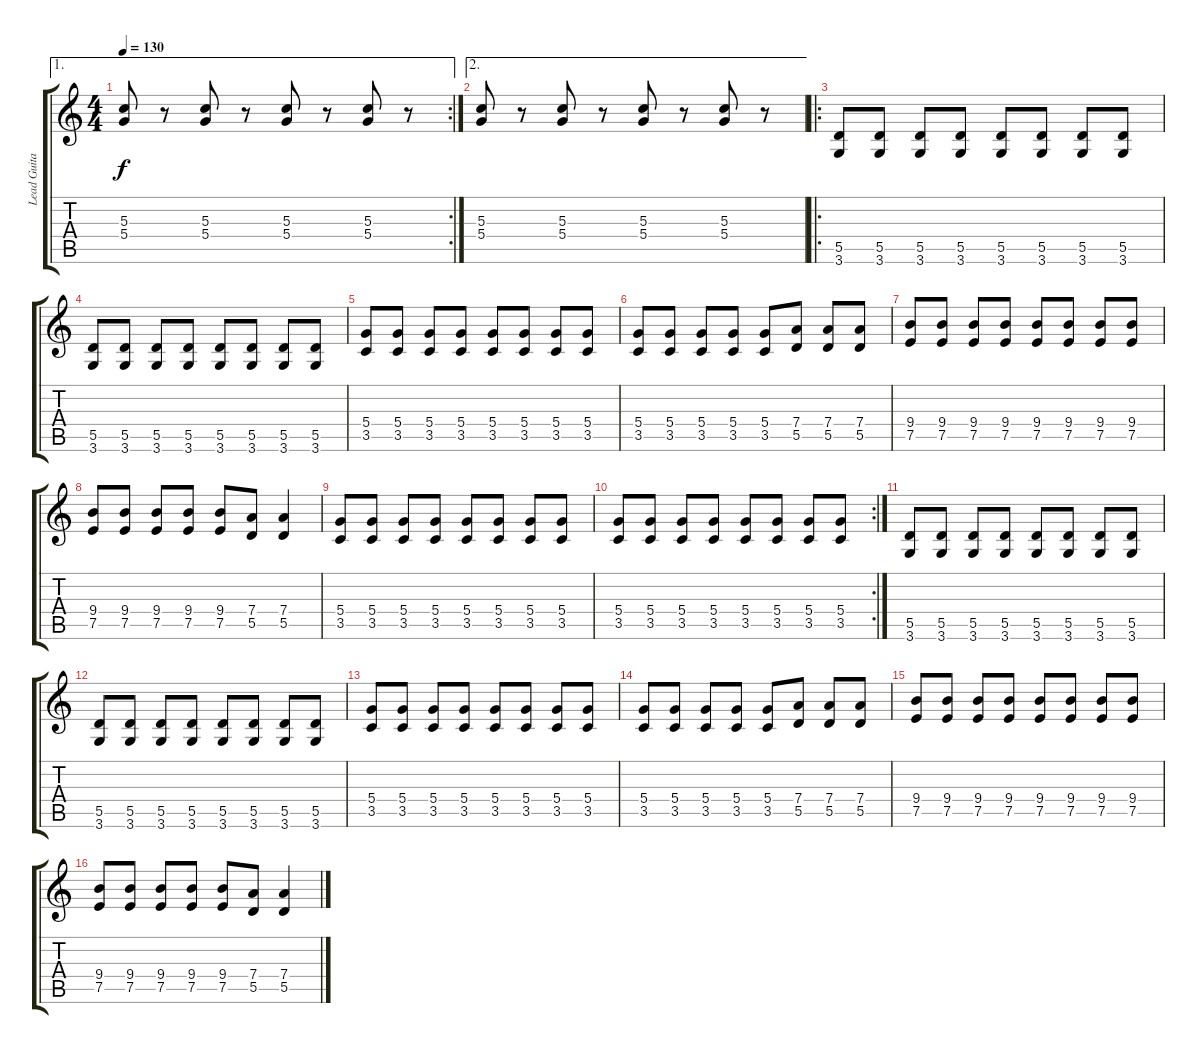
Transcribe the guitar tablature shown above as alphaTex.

\track ("Lead Guitar" "Lead Guita") {instrument overdrivenguitar}
\staff {score tabs}
\tuning (E4 B3 G3 D3 A2 E2) {hide}
\ae 1
\rc 2
\ts (4 4)
\tempo 130
\clef g2
\ks c
(5.3 5.4).8{dy f} r.8 (5.3 5.4).8 r.8 (5.3 5.4).8 r.8 (5.3 5.4).8 r.8 |
\ae 2
(5.3 5.4).8 r.8 (5.3 5.4).8 r.8 (5.3 5.4).8 r.8 (5.3 5.4).8 r.8 |
\ro
(5.5 3.6).8 (5.5 3.6).8 (5.5 3.6).8 (5.5 3.6).8 (5.5 3.6).8 (5.5 3.6).8 (5.5 3.6).8 (5.5 3.6).8 |
(5.5 3.6).8 (5.5 3.6).8 (5.5 3.6).8 (5.5 3.6).8 (5.5 3.6).8 (5.5 3.6).8 (5.5 3.6).8 (5.5 3.6).8 |
(5.4 3.5).8 (5.4 3.5).8 (5.4 3.5).8 (5.4 3.5).8 (5.4 3.5).8 (5.4 3.5).8 (5.4 3.5).8 (5.4 3.5).8 |
(5.4 3.5).8 (5.4 3.5).8 (5.4 3.5).8 (5.4 3.5).8 (5.4 3.5).8 (7.4 5.5).8 (7.4 5.5).8 (7.4 5.5).8 |
(9.4 7.5).8 (9.4 7.5).8 (9.4 7.5).8 (9.4 7.5).8 (9.4 7.5).8 (9.4 7.5).8 (9.4 7.5).8 (9.4 7.5).8 |
(9.4 7.5).8 (9.4 7.5).8 (9.4 7.5).8 (9.4 7.5).8 (9.4 7.5).8 (7.4 5.5).8 (7.4 5.5).4 |
(5.4 3.5).8 (5.4 3.5).8 (5.4 3.5).8 (5.4 3.5).8 (5.4 3.5).8 (5.4 3.5).8 (5.4 3.5).8 (5.4 3.5).8 |
\rc 2
(5.4 3.5).8 (5.4 3.5).8 (5.4 3.5).8 (5.4 3.5).8 (5.4 3.5).8 (5.4 3.5).8 (5.4 3.5).8 (5.4 3.5).8 |
(5.5 3.6).8 (5.5 3.6).8 (5.5 3.6).8 (5.5 3.6).8 (5.5 3.6).8 (5.5 3.6).8 (5.5 3.6).8 (5.5 3.6).8 |
(5.5 3.6).8 (5.5 3.6).8 (5.5 3.6).8 (5.5 3.6).8 (5.5 3.6).8 (5.5 3.6).8 (5.5 3.6).8 (5.5 3.6).8 |
(5.4 3.5).8 (5.4 3.5).8 (5.4 3.5).8 (5.4 3.5).8 (5.4 3.5).8 (5.4 3.5).8 (5.4 3.5).8 (5.4 3.5).8 |
(5.4 3.5).8 (5.4 3.5).8 (5.4 3.5).8 (5.4 3.5).8 (5.4 3.5).8 (7.4 5.5).8 (7.4 5.5).8 (7.4 5.5).8 |
(9.4 7.5).8 (9.4 7.5).8 (9.4 7.5).8 (9.4 7.5).8 (9.4 7.5).8 (9.4 7.5).8 (9.4 7.5).8 (9.4 7.5).8 |
(9.4 7.5).8 (9.4 7.5).8 (9.4 7.5).8 (9.4 7.5).8 (9.4 7.5).8 (7.4 5.5).8 (7.4 5.5).4
